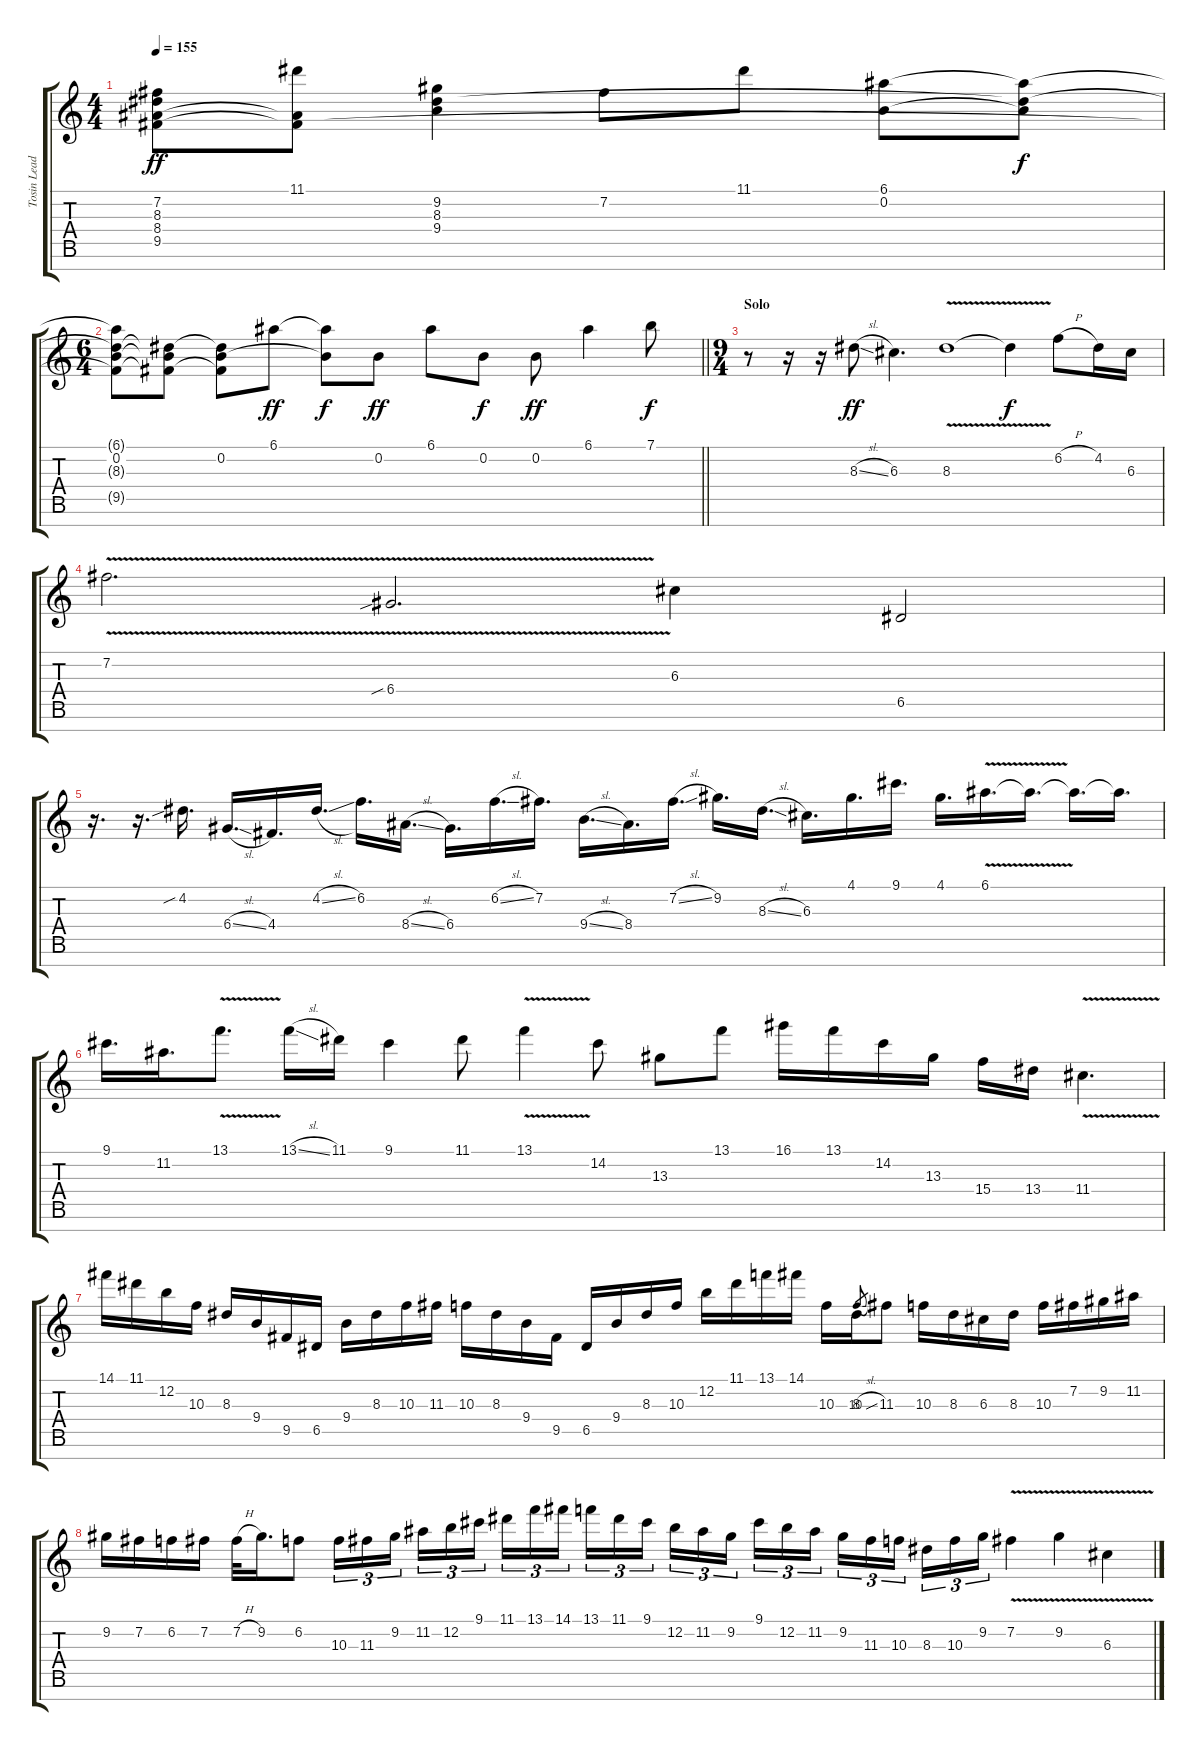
\track ("Tosin Lead Right" "Tosin Lead") {instrument overdrivenguitar}
\staff {score tabs}
\tuning (E4 B3 G3 D3 A2 D2 B1) {hide}
\ts (4 4)
\tempo 155
\clef g2
\ks c
(7.2 8.3{t} 8.4{t} 9.5{t}).8{dy ff} (11.1 8.4{t} 9.5{t}).8 (9.2 8.3 9.4).4 7.2.8 11.1.8 (6.1 0.2).8 (6.1{t} 0.2{t} 8.3{t}).8{dy f} |
\ts (6 4)
\barLineRight lightlight
(6.1{t} 0.2 8.3{t} 9.5{t}).8 (0.2{t} 8.3{t} 9.5{t}).8 (0.2 8.3{t} 9.5{t}).8 6.1.8{dy ff} (6.1{t} 0.2{t}).8{dy f} 0.2.8{dy ff} 6.1.8 0.2.8{dy f} 0.2.8{dy ff} 6.1.4 7.1.8{dy f} |
\ts (9 4)
\section ("" "Solo")
r.8{volume 16 instrument overdrivenguitar} r.16 r.16 8.3{sl}.8{dy ff} 6.3.4{d} 8.3{v}.1 8.3{t}.4{dy f} 6.2{h}.8 4.2.16 6.3.16 |
7.2{v}.2{d} 6.4{v sib}.2{d} 6.3.4 6.5.2 |
r.16{d} r.16{d} 4.2{sib}.16{d} 6.4{sl}.16{d} 4.4.16{d} 4.2{sl}.16{d} 6.2.16{d} 8.4{sl}.16{d} 6.4.16{d} 6.2{sl}.16{d} 7.2.16{d} 9.4{sl}.16{d} 8.4.16{d} 7.2{sl}.16{d} 9.2.16{d} 8.3{sl}.16{d} 6.3.16{d} 4.1.16{d} 9.1.16{d} 4.1.16{d} 6.1{v}.16{d} 6.1{t}.16{d} 6.1{t}.16{d} 6.1{t}.16{d} |
9.1.16{d} 11.2.16{d} 13.1{v}.8{d} 13.1{sl}.16 11.1.16 9.1.4 11.1.8 13.1{v}.4 14.2.8 13.3.8 13.1.8 16.1.16 13.1.16 14.2.16 13.3.16 15.4.16 13.4.16 11.4{v}.4{d} |
14.1.16 11.1.16 12.2.16 10.3.16 8.3.16 9.4.16 9.5.16 6.5.16 9.4.16 8.3.16 10.3.16 11.3.16 10.3.16 8.3.16 9.4.16 9.5.16 6.5.16 9.4.16 8.3.16 10.3.16 12.2.16 11.1.16 13.1.16 14.1.16 10.3.16 8.3.16 10.3{sl}.8{gr} 11.3.8 10.3.16 8.3.16 6.3.16 8.3.16 10.3.16 7.2.16 9.2.16 11.2.16 |
9.2.16 7.2.16 6.2.16 7.2.16 7.2{h}.32 9.2.16{d} 6.2.8 10.3.16{tu (3 2)} 11.3.16{tu (3 2)} 9.2.16{tu (3 2) beam splitsecondary} 11.2.16{tu (3 2)} 12.2.16{tu (3 2)} 9.1.16{tu (3 2)} 11.1.16{tu (3 2)} 13.1.16{tu (3 2)} 14.1.16{tu (3 2) beam splitsecondary} 13.1.16{tu (3 2)} 11.1.16{tu (3 2)} 9.1.16{tu (3 2) beam splitsecondary} 12.2.16{tu (3 2)} 11.2.16{tu (3 2)} 9.2.16{tu (3 2) beam splitsecondary} 9.1.16{tu (3 2)} 12.2.16{tu (3 2)} 11.2.16{tu (3 2) beam splitsecondary} 9.2.16{tu (3 2)} 11.3.16{tu (3 2)} 10.3.16{tu (3 2) beam splitsecondary} 8.3.16{tu (3 2)} 10.3.16{tu (3 2)} 9.2.16{tu (3 2)} 7.2{v}.4 9.2{v}.4 6.3{v}.4
